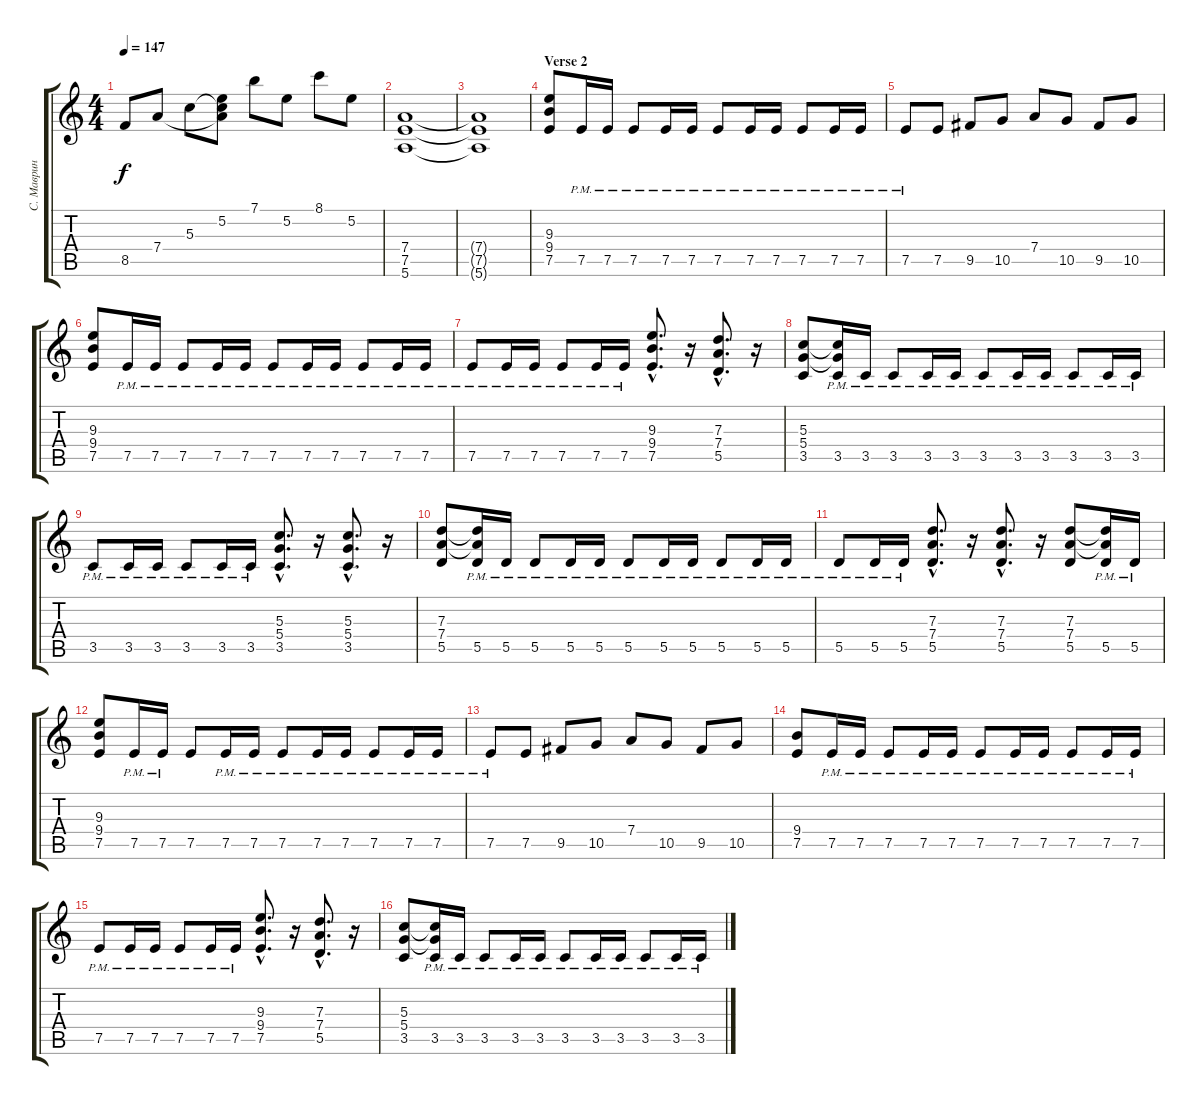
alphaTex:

\track ("С. Маврин" "С. Маврин") {instrument distortionguitar}
\staff {score tabs}
\tuning (E4 B3 G3 D3 A2 E2) {hide}
\ts (4 4)
\tempo 147
\clef g2
\ks c
8.5.8{dy f} 7.4.8 5.3.8 (5.2 5.3{t} 7.4{t}).8 7.1.8 5.2.8 8.1.8 5.2.8 |
(7.4 7.5 5.6).1 |
(7.4{t} 7.5{t} 5.6{t}).1{volume 10} |
\section ("" "Verse 2")
(9.3 9.4 7.5).8 7.5{pm}.16 7.5{pm}.16 7.5{pm}.8 7.5{pm}.16 7.5{pm}.16 7.5{pm}.8 7.5{pm}.16 7.5{pm}.16 7.5{pm}.8 7.5{pm}.16 7.5{pm}.16 |
7.5{pm}.8 7.5.8 9.5.8 10.5.8 7.4.8 10.5.8 9.5.8 10.5.8 |
(9.3 9.4 7.5).8 7.5{pm}.16 7.5{pm}.16 7.5{pm}.8 7.5{pm}.16 7.5{pm}.16 7.5{pm}.8 7.5{pm}.16 7.5{pm}.16 7.5{pm}.8 7.5{pm}.16 7.5{pm}.16 |
7.5{pm}.8 7.5{pm}.16 7.5{pm}.16 7.5{pm}.8 7.5{pm}.16 7.5{pm}.16 (9.3{hac} 9.4{hac} 7.5{hac}).8{d} r.16 (7.3{hac} 7.4{hac} 5.5{hac}).8{d} r.16 |
(5.3 5.4 3.5).8 (5.3{t} 5.4{t} 3.5{pm}).16 3.5{pm}.16 3.5{pm}.8 3.5{pm}.16 3.5{pm}.16 3.5{pm}.8 3.5{pm}.16 3.5{pm}.16 3.5{pm}.8 3.5{pm}.16 3.5{pm}.16 |
3.5{pm}.8 3.5{pm}.16 3.5{pm}.16 3.5{pm}.8 3.5{pm}.16 3.5{pm}.16 (5.3{hac} 5.4{hac} 3.5{hac}).8{d} r.16 (5.3{hac} 5.4{hac} 3.5{hac}).8{d} r.16 |
(7.3 7.4 5.5).8 (7.3{t} 7.4{t} 5.5{pm}).16 5.5{pm}.16 5.5{pm}.8 5.5{pm}.16 5.5{pm}.16 5.5{pm}.8 5.5{pm}.16 5.5{pm}.16 5.5{pm}.8 5.5{pm}.16 5.5{pm}.16 |
5.5{pm}.8 5.5{pm}.16 5.5{pm}.16 (7.3{hac} 7.4{hac} 5.5{hac}).8{d} r.16 (7.3{hac} 7.4{hac} 5.5{hac}).8{d} r.16 (7.3 7.4 5.5).8 (7.3{t} 7.4{t} 5.5{pm}).16 5.5{pm}.16 |
(9.3 9.4 7.5).8 7.5{pm}.16 7.5{pm}.16 7.5.8 7.5{pm}.16 7.5{pm}.16 7.5{pm}.8 7.5{pm}.16 7.5{pm}.16 7.5{pm}.8 7.5{pm}.16 7.5{pm}.16 |
7.5{pm}.8 7.5.8 9.5.8 10.5.8 7.4.8 10.5.8 9.5.8 10.5.8 |
(9.4 7.5).8 7.5{pm}.16 7.5{pm}.16 7.5{pm}.8 7.5{pm}.16 7.5{pm}.16 7.5{pm}.8 7.5{pm}.16 7.5{pm}.16 7.5{pm}.8 7.5{pm}.16 7.5{pm}.16 |
7.5{pm}.8 7.5{pm}.16 7.5{pm}.16 7.5{pm}.8 7.5{pm}.16 7.5{pm}.16 (9.3{hac} 9.4{hac} 7.5{hac}).8{d} r.16 (7.3{hac} 7.4{hac} 5.5{hac}).8{d} r.16 |
(5.3 5.4 3.5).8 (5.3{t} 5.4{t} 3.5{pm}).16 3.5{pm}.16 3.5{pm}.8 3.5{pm}.16 3.5{pm}.16 3.5{pm}.8 3.5{pm}.16 3.5{pm}.16 3.5{pm}.8 3.5{pm}.16 3.5{pm}.16
